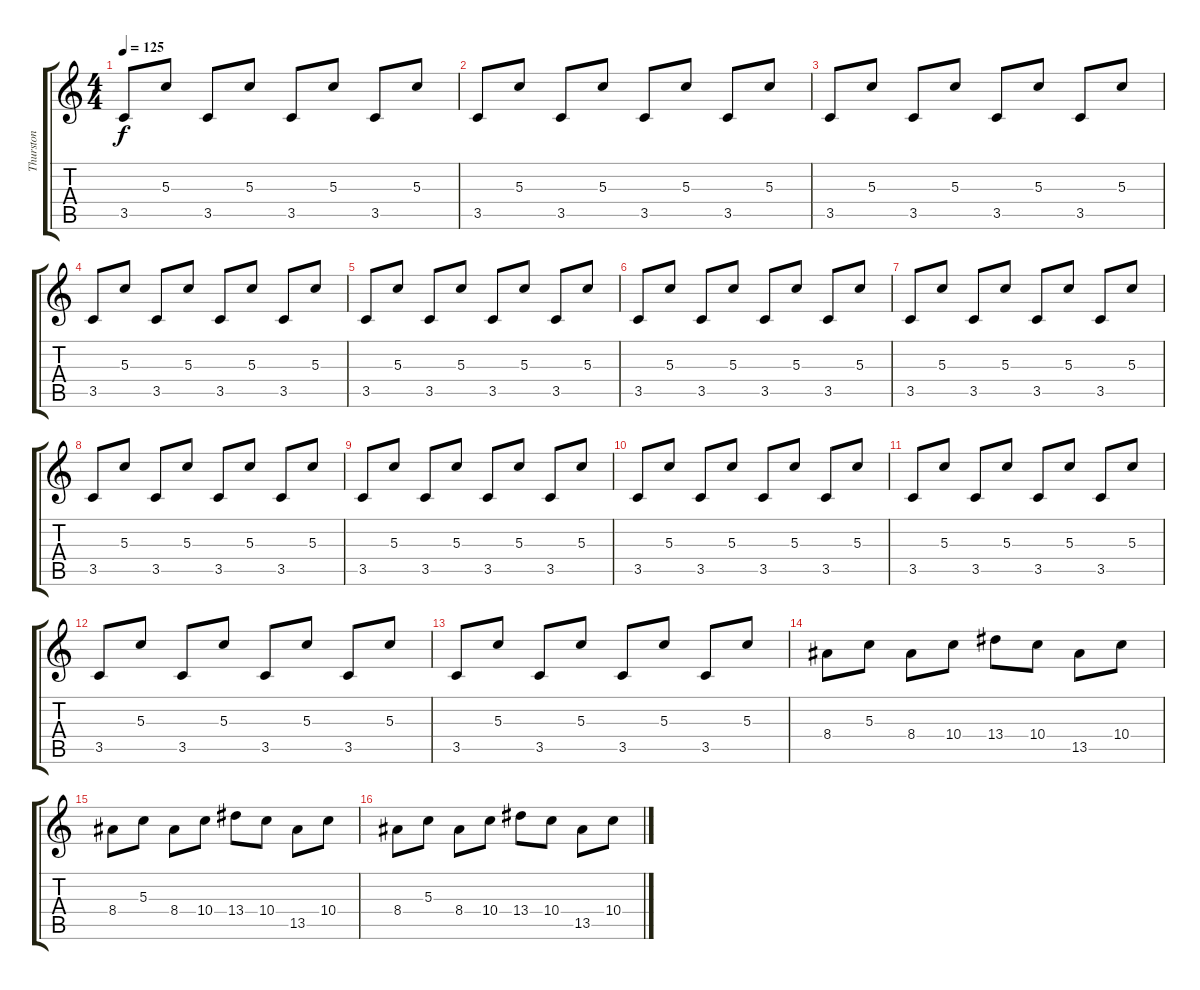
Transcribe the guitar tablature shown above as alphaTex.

\track ("Thurston" "Thurston") {instrument electricguitarjazz}
\staff {score tabs}
\tuning (E4 B3 G3 D3 A2 E2) {hide}
\ts (4 4)
\tempo 125
\clef g2
\ks c
3.5.8{dy f} 5.3.8 3.5.8 5.3.8 3.5.8 5.3.8 3.5.8 5.3.8 |
3.5.8 5.3.8 3.5.8 5.3.8 3.5.8 5.3.8 3.5.8 5.3.8 |
3.5.8 5.3.8 3.5.8 5.3.8 3.5.8 5.3.8 3.5.8 5.3.8 |
3.5.8 5.3.8 3.5.8 5.3.8 3.5.8 5.3.8 3.5.8 5.3.8 |
3.5.8 5.3.8 3.5.8 5.3.8 3.5.8 5.3.8 3.5.8 5.3.8 |
3.5.8 5.3.8 3.5.8 5.3.8 3.5.8 5.3.8 3.5.8 5.3.8 |
3.5.8 5.3.8 3.5.8 5.3.8 3.5.8 5.3.8 3.5.8 5.3.8 |
3.5.8 5.3.8 3.5.8 5.3.8 3.5.8 5.3.8 3.5.8 5.3.8 |
3.5.8 5.3.8 3.5.8 5.3.8 3.5.8 5.3.8 3.5.8 5.3.8 |
3.5.8 5.3.8 3.5.8 5.3.8 3.5.8 5.3.8 3.5.8 5.3.8 |
3.5.8 5.3.8 3.5.8 5.3.8 3.5.8 5.3.8 3.5.8 5.3.8 |
3.5.8 5.3.8 3.5.8 5.3.8 3.5.8 5.3.8 3.5.8 5.3.8 |
3.5.8 5.3.8 3.5.8 5.3.8 3.5.8 5.3.8 3.5.8 5.3.8 |
8.4.8{instrument overdrivenguitar} 5.3.8 8.4.8 10.4.8 13.4.8 10.4.8 13.5.8 10.4.8 |
8.4.8 5.3.8 8.4.8 10.4.8 13.4.8 10.4.8 13.5.8 10.4.8 |
8.4.8 5.3.8 8.4.8 10.4.8 13.4.8 10.4.8 13.5.8 10.4.8
